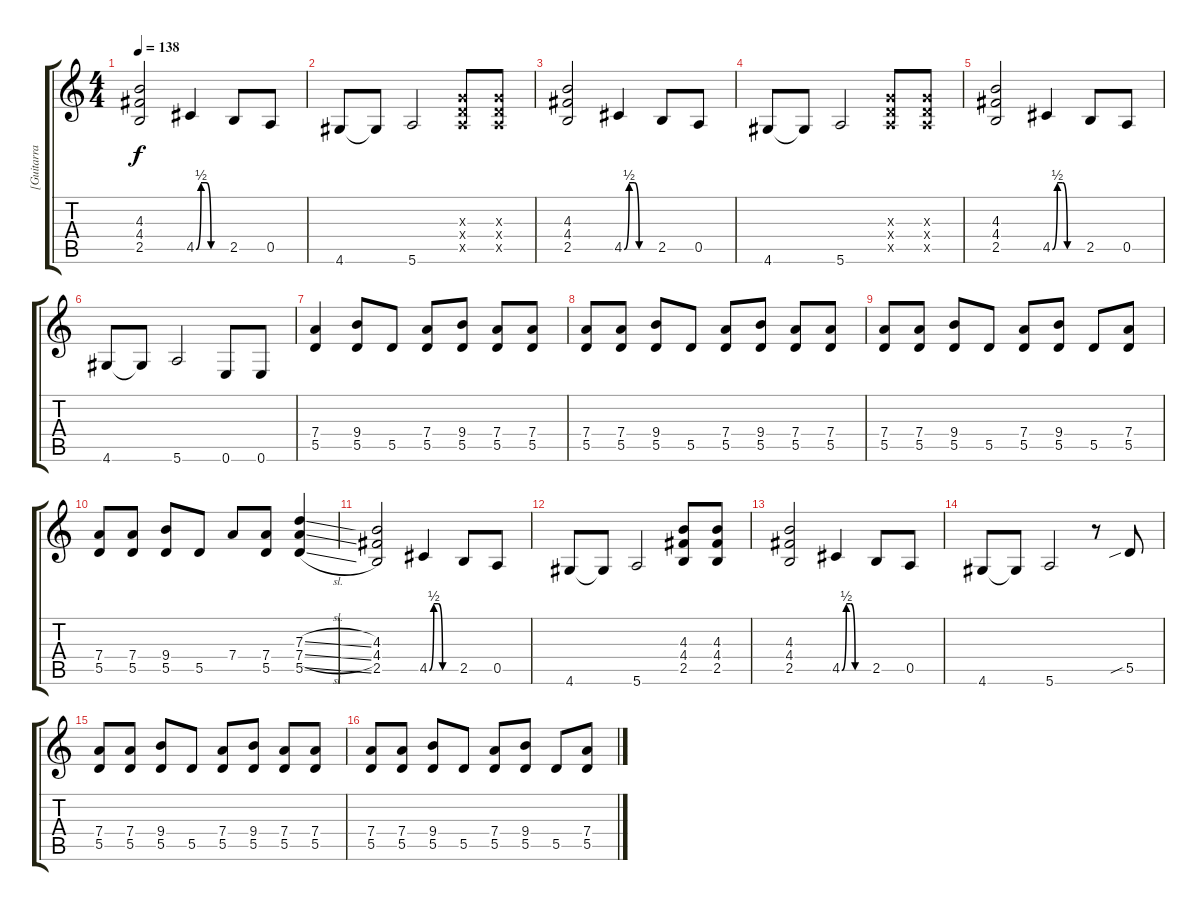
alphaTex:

\track ("[Guitarra 2] Brad Whitford" "[Guitarra ") {instrument overdrivenguitar}
\staff {score tabs}
\tuning (E4 B3 G3 D3 A2 E2) {hide}
\ts (4 4)
\tempo 138
\clef g2
\ks c
(4.3 4.4 2.5).2{dy f} 4.5{be (custom 0 0 10 2 20 2 30 0 60 0)}.4 2.5.8 0.5.8 |
4.6.8 4.6{t}.8 5.6.2 (0.3{x} 0.4{x} 0.5{x}).8 (0.3{x} 0.4{x} 0.5{x}).8 |
(4.3 4.4 2.5).2 4.5{be (custom 0 0 10 2 20 2 30 0 60 0)}.4 2.5.8 0.5.8 |
4.6.8 4.6{t}.8 5.6.2 (0.3{x} 0.4{x} 0.5{x}).8 (0.3{x} 0.4{x} 0.5{x}).8 |
(4.3 4.4 2.5).2 4.5{be (custom 0 0 10 2 20 2 30 0 60 0)}.4 2.5.8 0.5.8 |
4.6.8 4.6{t}.8 5.6.2 0.6.8 0.6.8 |
(7.4 5.5).4 (9.4 5.5).8 5.5.8 (7.4 5.5).8 (9.4 5.5).8 (7.4 5.5).8 (7.4 5.5).8 |
(7.4 5.5).8 (7.4 5.5).8 (9.4 5.5).8 5.5.8 (7.4 5.5).8 (9.4 5.5).8 (7.4 5.5).8 (7.4 5.5).8 |
(7.4 5.5).8 (7.4 5.5).8 (9.4 5.5).8 5.5.8 (7.4 5.5).8 (9.4 5.5).8 5.5.8 (7.4 5.5).8 |
(7.4 5.5).8 (7.4 5.5).8 (9.4 5.5).8 5.5.8 7.4.8 (7.4 5.5).8 (7.3{sl} 7.4{sl} 5.5{sl}).4 |
(4.3 4.4 2.5).2 4.5{be (custom 0 0 10 2 20 2 30 0 60 0)}.4 2.5.8 0.5.8 |
4.6.8 4.6{t}.8 5.6.2 (4.3 4.4 2.5).8 (4.3 4.4 2.5).8 |
(4.3 4.4 2.5).2 4.5{be (custom 0 0 10 2 20 2 30 0 60 0)}.4 2.5.8 0.5.8 |
4.6.8 4.6{t}.8 5.6.2 r.8 5.5{sib}.8 |
(7.4 5.5).8 (7.4 5.5).8 (9.4 5.5).8 5.5.8 (7.4 5.5).8 (9.4 5.5).8 (7.4 5.5).8 (7.4 5.5).8 |
(7.4 5.5).8 (7.4 5.5).8 (9.4 5.5).8 5.5.8 (7.4 5.5).8 (9.4 5.5).8 5.5.8 (7.4 5.5).8
